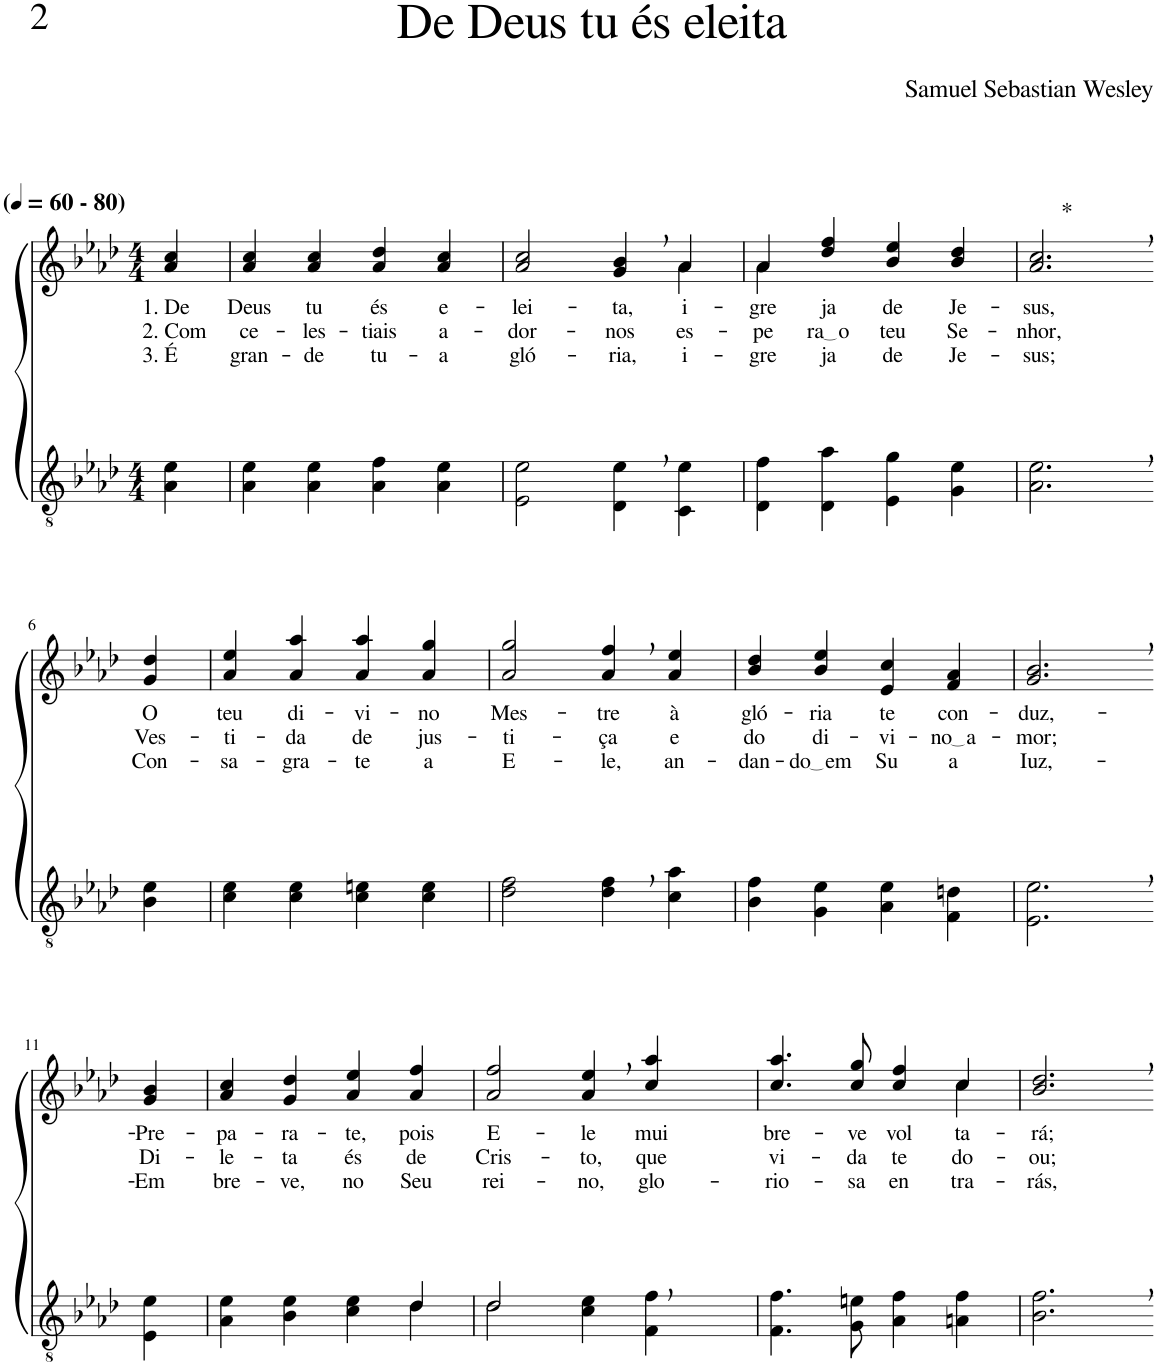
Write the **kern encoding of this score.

**kern	**kern	**text	**text	**text	**harte
*part2	*part1	*part1	*part1	*part1	*part1
*staff2	*staff1	*staff1	*staff1	*staff1	*
*I"Parte III e IV	*I"Parte I e II	*	*	*	*
*clefGv2	*clefG2	*	*	*	*
*Trd3c5	*Trd3c5	*	*	*	*
*k[b-e-a-d-]	*k[b-e-a-d-]	*	*	*	*
*M4/4	*M4/4	*	*	*	*
*MM60	*MM60	*	*	*	*
=1	=1	=1	=1	=1	=1
!	!LO:TX:a:B:t=(	!	!	!	!
!	!LO:TX:a:B:t=- 80)	!	!	!	!
!	!	!LO:LY:b	!LO:LY:b	!LO:LY:b	!
4A-\ 4e-\	4a-/ 4cc/	1. De	2. Com	3. É	.
=2	=2	=2	=2	=2	=2
!	!	!LO:LY:b	!LO:LY:b	!LO:LY:b	!
4A-\ 4e-\	4a-/ 4cc/	Deus	ce-	gran-	.
!	!	!LO:LY:b	!LO:LY:b	!LO:LY:b	!
4A-\ 4e-\	4a-/ 4cc/	tu	-les-	-de	.
!	!	!LO:LY:b	!LO:LY:b	!LO:LY:b	!
4A-\ 4f\	4a-/ 4dd-/	és	-tiais	tu-	.
!	!	!LO:LY:b	!LO:LY:b	!LO:LY:b	!
4A-\ 4e-\	4a-/ 4cc/	e-	a-	-a	.
=3	=3	=3	=3	=3	=3
!	!	!LO:LY:b	!LO:LY:b	!LO:LY:b	!
*	*^	*	*	*	*
2E-\ 2e-\	2a-/ 2cc/	2.ryy	-lei-	-dor-	gló-	.
!	!	!	!LO:LY:b	!LO:LY:b	!LO:LY:b	!
4D-\, 4e-\,	4g/, 4b-/,	.	-ta,	-nos	-ria,	.
!	!	!	!LO:LY:b	!LO:LY:b	!LO:LY:b	!
4C\ 4e-\	4a-/	4a-\	i-	es-	i-	.
=4	=4	=4	=4	=4	=4	=4
!	!	!	!LO:LY:b	!LO:LY:b	!LO:LY:b	!
4D-\ 4f\	4a-/	4a-\	-gre-	-pe-	-gre-	.
!	!	!	!LO:LY:b	!LO:LY:b	!LO:LY:b	!
4D-\ 4a-\	4dd-/ 4ff/	2.ryy	-ja	ra o	-ja	.
!	!	!	!LO:LY:b	!LO:LY:b	!LO:LY:b	!
4E-\ 4g\	4b-/ 4ee-/	.	de	teu	de	.
!	!	!	!LO:LY:b	!LO:LY:b	!LO:LY:b	!
4G\ 4e-\	4b-/ 4dd-/	.	Je-	Se-	Je-	.
*	*v	*v	*	*	*	*
=5	=5	=5	=5	=5	=5
!	!	!LO:LY:b	!LO:LY:b	!LO:LY:b	!LO:H:kt=*
2.A-\, 2.e-\,	2.a-/, 2.cc/,	-sus,	-nhor,	-sus;	N
!!LO:LB:g=z
=6-	=6-	=6-	=6-	=6-	=6-
!	!	!LO:LY:b	!LO:LY:b	!LO:LY:b	!
4B-\ 4e-\	4g/ 4dd-/	O	Ves-	Con-	.
=7	=7	=7	=7	=7	=7
!	!	!LO:LY:b	!LO:LY:b	!LO:LY:b	!
4c\ 4e-\	4a-/ 4ee-/	teu	-ti-	-sa-	.
!	!	!LO:LY:b	!LO:LY:b	!LO:LY:b	!
4c\ 4e-\	4a-/ 4aa-/	di-	-da	-gra-	.
!	!	!LO:LY:b	!LO:LY:b	!LO:LY:b	!
4c\ 4en\	4a-/ 4aa-/	-vi-	de	-te	.
!	!	!LO:LY:b	!LO:LY:b	!LO:LY:b	!
4c\ 4e\	4a-/ 4gg/	-no	jus-	a	.
=8	=8	=8	=8	=8	=8
!	!	!LO:LY:b	!LO:LY:b	!LO:LY:b	!
2d-\ 2f\	2a-/ 2gg/	Mes-	-ti-	E-	.
!	!	!LO:LY:b	!LO:LY:b	!LO:LY:b	!
4d-\, 4f\,	4a-/, 4ff/,	-tre	-ça	-le,	.
!	!	!LO:LY:b	!LO:LY:b	!LO:LY:b	!
4c\ 4a-\	4a-/ 4ee-/	à	e	an-	.
=9	=9	=9	=9	=9	=9
!	!	!LO:LY:b	!LO:LY:b	!LO:LY:b	!
4B-\ 4f\	4b-/ 4dd-/	gló-	do	-dan-	.
!	!	!LO:LY:b	!LO:LY:b	!LO:LY:b	!
4G\ 4e-\	4b-/ 4ee-/	-ria	di-	do em	.
!	!	!LO:LY:b	!LO:LY:b	!LO:LY:b	!
4A-\ 4e-\	4e-/ 4cc/	te	-vi-	Su	.
!	!	!LO:LY:b	!LO:LY:b	!LO:LY:b	!
4F\ 4dn\	4f/ 4a-/	con-	no a	a	.
=10	=10	=10	=10	=10	=10
!	!	!LO:LY:b	!LO:LY:b	!LO:LY:b	!
2.E-\, 2.e-\,	2.g/, 2.b-/,	-duz,-	-mor;	Iuz,-	.
!!LO:LB:g=z
=11-	=11-	=11-	=11-	=11-	=11-
!	!	!LO:LY:b	!LO:LY:b	!LO:LY:b	!
4E-\ 4e-\	4g/ 4b-/	-Pre-	Di-	-Em	.
=12	=12	=12	=12	=12	=12
*^	*	*	*	*	*
!	!	!	!LO:LY:b	!LO:LY:b	!LO:LY:b	!
2.ryy	4A-\ 4e-\	4a-/ 4cc/	-pa-	-le-	bre-	.
!	!	!	!LO:LY:b	!LO:LY:b	!LO:LY:b	!
.	4B-\ 4e-\	4g/ 4dd-/	-ra-	-ta	-ve,	.
!	!	!	!LO:LY:b	!LO:LY:b	!LO:LY:b	!
.	4c\ 4e-\	4a-/ 4ee-/	-te,	és	no	.
!	!	!	!LO:LY:b	!LO:LY:b	!LO:LY:b	!
4d-/	4d-\	4a-/ 4ff/	pois	de	Seu	.
=13	=13	=13	=13	=13	=13	=13
!	!	!	!LO:LY:b	!LO:LY:b	!LO:LY:b	!
2d-/	2d-\	2a-/ 2ff/	E-	Cris-	rei-	.
!	!	!	!LO:LY:b	!LO:LY:b	!LO:LY:b	!
2ryy	4c\ 4e-\	4a-/, 4ee-/,	-le	-to,	-no,	.
!	!	!	!LO:LY:b	!LO:LY:b	!LO:LY:b	!
.	4F\ 4f\	4cc/ 4aa-/	mui	que	glo-	.
=14	=14	=14	=14	=14	=14	=14
!	!	!	!LO:LY:b	!LO:LY:b	!LO:LY:b	!
*v	*v	*^	*	*	*	*
4.F\ 4.f\	4.cc/ 4.aa-/	2.ryy	bre-	vi-	-rio-	.
!	!	!	!LO:LY:b	!LO:LY:b	!LO:LY:b	!
8G\ 8en\	8cc/ 8gg/	.	-ve	-da	-sa	.
!	!	!	!LO:LY:b	!LO:LY:b	!LO:LY:b	!
4A-\ 4f\	4cc/ 4ff/	.	vol-	te	en-	.
!	!	!	!LO:LY:b	!LO:LY:b	!LO:LY:b	!
4An\ 4f\	4cc/	4cc\	-ta-	do-	-tra-	.
=15	=15	=15	=15	=15	=15	=15
!	!	!	!LO:LY:b	!LO:LY:b	!LO:LY:b	!
*	*v	*v	*	*	*	*
2.B-\, 2.f\,	2.b-/, 2.dd-/,	-rá;	-ou;	-rás,	.
=-	=-	=-	=-	=-	=-
*-	*-	*-	*-	*-	*-
